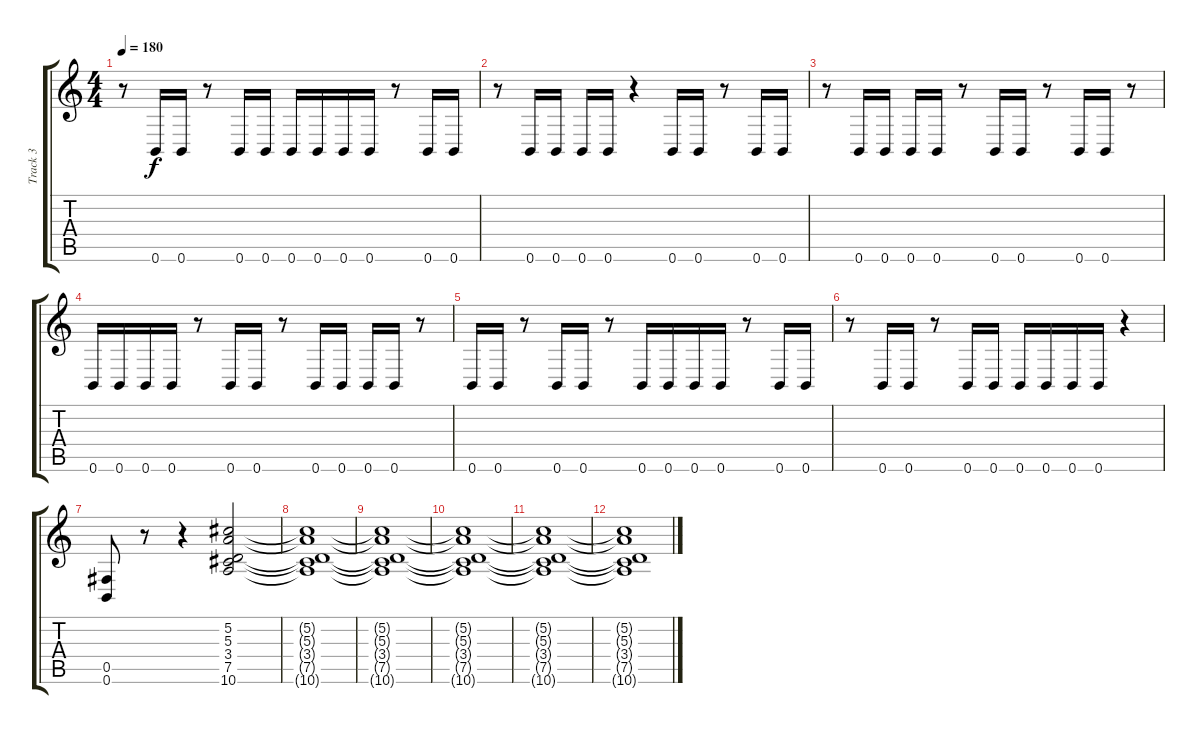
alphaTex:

\track ("Track 3" "Track 3") {instrument distortionguitar}
\staff {score tabs}
\tuning (Db4 Ab3 E3 B2 Gb2 B1) {hide}
\ts (4 4)
\tempo 180
\clef g2
\ks c
r.8{dy f} 0.6.16 0.6.16 r.8 0.6.16 0.6.16 0.6.16 0.6.16 0.6.16 0.6.16 r.8 0.6.16 0.6.16 |
r.8 0.6.16 0.6.16 0.6.16 0.6.16 r.4 0.6.16 0.6.16 r.8 0.6.16 0.6.16 |
r.8 0.6.16 0.6.16 0.6.16 0.6.16 r.8 0.6.16 0.6.16 r.8 0.6.16 0.6.16 r.8 |
0.6.16 0.6.16 0.6.16 0.6.16 r.8 0.6.16 0.6.16 r.8 0.6.16 0.6.16 0.6.16 0.6.16 r.8 |
0.6.16 0.6.16 r.8 0.6.16 0.6.16 r.8 0.6.16 0.6.16 0.6.16 0.6.16 r.8 0.6.16 0.6.16 |
r.8 0.6.16 0.6.16 r.8 0.6.16 0.6.16 0.6.16 0.6.16 0.6.16 0.6.16 r.4 |
(0.5 0.6).8 r.8 r.4 (5.2 5.3 3.4 7.5 10.6).2 |
(5.2{t} 5.3{t} 3.4{t} 7.5{t} 10.6{t}).1 |
(5.2{t} 5.3{t} 3.4{t} 7.5{t} 10.6{t}).1 |
(5.2{t} 5.3{t} 3.4{t} 7.5{t} 10.6{t}).1 |
(5.2{t} 5.3{t} 3.4{t} 7.5{t} 10.6{t}).1 |
(5.2{t} 5.3{t} 3.4{t} 7.5{t} 10.6{t}).1
